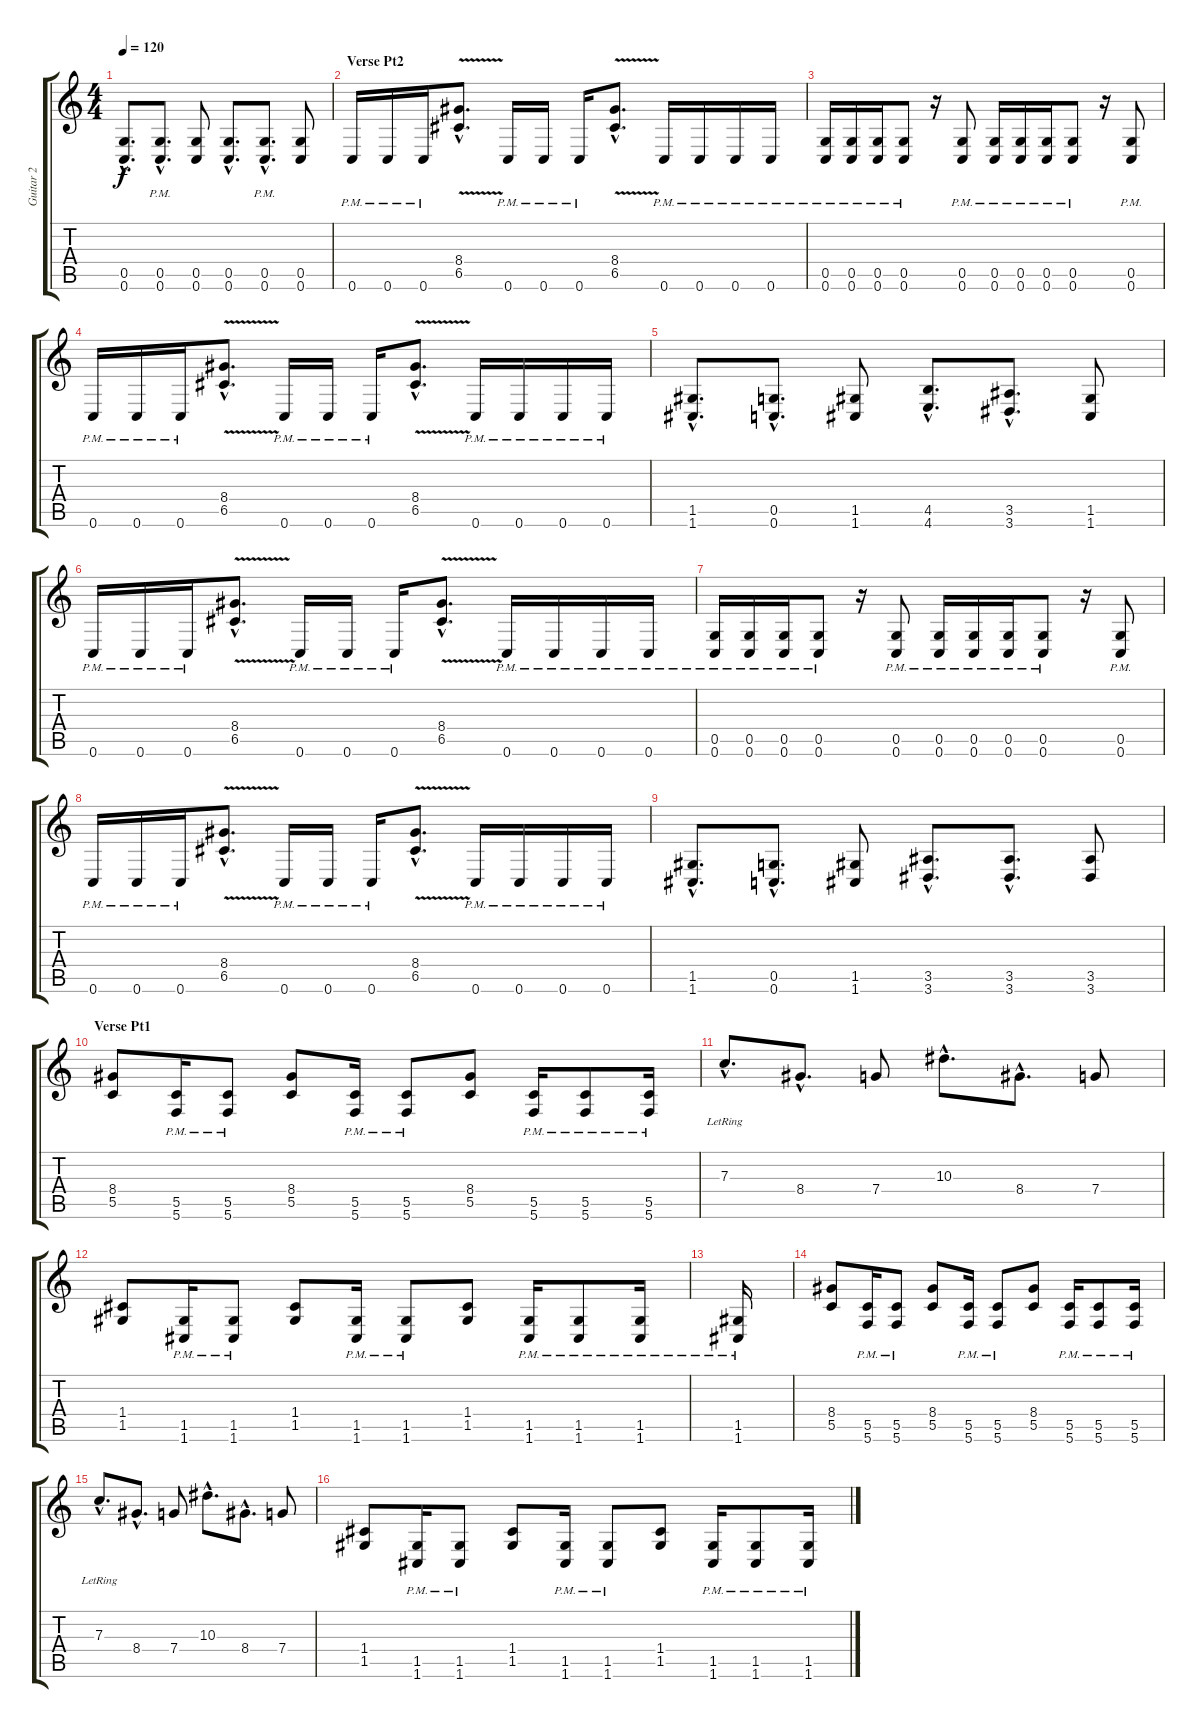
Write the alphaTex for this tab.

\track ("Guitar 2" "Guitar 2") {instrument distortionguitar}
\staff {score tabs}
\tuning (D4 A3 F3 C3 G2 C2) {hide}
\ts (4 4)
\tempo 120
\clef g2
\ks c
(0.5{hac} 0.6{hac}).8{d dy f} (0.5{hac pm} 0.6{hac pm}).8{d} (0.5 0.6).8 (0.5{hac} 0.6{hac}).8{d} (0.5{hac pm} 0.6{hac pm}).8{d} (0.5 0.6).8 |
\section ("" "Verse Pt2")
0.6{pm}.16 0.6{pm}.16 0.6{pm}.16 (8.4{v hac} 6.5{v hac}).8{d} 0.6{pm}.16 0.6{pm}.16 0.6{pm}.16 (8.4{v hac} 6.5{v hac}).8{d} 0.6{pm}.16 0.6{pm}.16 0.6{pm}.16 0.6{pm}.16 |
(0.5{pm} 0.6{pm}).16 (0.5{pm} 0.6{pm}).16 (0.5{pm} 0.6{pm}).16 (0.5{pm} 0.6{pm}).8 r.16 (0.5{pm} 0.6{pm}).8 (0.5{pm} 0.6{pm}).16 (0.5{pm} 0.6{pm}).16 (0.5{pm} 0.6{pm}).16 (0.5{pm} 0.6{pm}).8 r.16 (0.5{pm} 0.6{pm}).8 |
0.6{pm}.16 0.6{pm}.16 0.6{pm}.16 (8.4{v hac} 6.5{v hac}).8{d} 0.6{pm}.16 0.6{pm}.16 0.6{pm}.16 (8.4{v hac} 6.5{v hac}).8{d} 0.6{pm}.16 0.6{pm}.16 0.6{pm}.16 0.6{pm}.16 |
(1.5{hac} 1.6{hac}).8{d} (0.5{hac} 0.6{hac}).8{d} (1.5 1.6).8 (4.5{hac} 4.6{hac}).8{d} (3.5{hac} 3.6{hac}).8{d} (1.5 1.6).8 |
0.6{pm}.16 0.6{pm}.16 0.6{pm}.16 (8.4{v hac} 6.5{v hac}).8{d} 0.6{pm}.16 0.6{pm}.16 0.6{pm}.16 (8.4{v hac} 6.5{v hac}).8{d} 0.6{pm}.16 0.6{pm}.16 0.6{pm}.16 0.6{pm}.16 |
(0.5{pm} 0.6{pm}).16 (0.5{pm} 0.6{pm}).16 (0.5{pm} 0.6{pm}).16 (0.5{pm} 0.6{pm}).8 r.16 (0.5{pm} 0.6{pm}).8 (0.5{pm} 0.6{pm}).16 (0.5{pm} 0.6{pm}).16 (0.5{pm} 0.6{pm}).16 (0.5{pm} 0.6{pm}).8 r.16 (0.5{pm} 0.6{pm}).8 |
0.6{pm}.16 0.6{pm}.16 0.6{pm}.16 (8.4{v hac} 6.5{v hac}).8{d} 0.6{pm}.16 0.6{pm}.16 0.6{pm}.16 (8.4{v hac} 6.5{v hac}).8{d} 0.6{pm}.16 0.6{pm}.16 0.6{pm}.16 0.6{pm}.16 |
(1.5{hac} 1.6{hac}).8{d} (0.5{hac} 0.6{hac}).8{d} (1.5 1.6).8 (3.5{hac} 3.6{hac}).8{d} (3.5{hac} 3.6{hac}).8{d} (3.5 3.6).8 |
\section ("" "Verse Pt1")
(8.4 5.5).8 (5.5{pm} 5.6{pm}).16 (5.5{pm} 5.6{pm}).8 (8.4 5.5).8 (5.5{pm} 5.6{pm}).16 (5.5{pm} 5.6{pm}).8 (8.4 5.5).8 (5.5{pm} 5.6{pm}).16 (5.5{pm} 5.6{pm}).8 (5.5{pm} 5.6{pm}).16 |
7.3{hac lr}.8{d} 8.4{hac}.8{d} 7.4.8 10.3{hac}.8{d} 8.4{hac}.8{d} 7.4.8 |
(1.4 1.5).8 (1.5{pm} 1.6{pm}).16 (1.5{pm} 1.6{pm}).8 (1.4 1.5).8 (1.5{pm} 1.6{pm}).16 (1.5{pm} 1.6{pm}).8 (1.4 1.5).8 (1.5{pm} 1.6{pm}).16 (1.5{pm} 1.6{pm}).8 (1.5{pm} 1.6{pm}).16 |
(1.5{pm} 1.6{pm}).16 |
(8.4 5.5).8 (5.5{pm} 5.6{pm}).16 (5.5{pm} 5.6{pm}).8 (8.4 5.5).8 (5.5{pm} 5.6{pm}).16 (5.5{pm} 5.6{pm}).8 (8.4 5.5).8 (5.5{pm} 5.6{pm}).16 (5.5{pm} 5.6{pm}).8 (5.5{pm} 5.6{pm}).16 |
7.3{hac lr}.8{d} 8.4{hac}.8{d} 7.4.8 10.3{hac}.8{d} 8.4{hac}.8{d} 7.4.8 |
(1.4 1.5).8 (1.5{pm} 1.6{pm}).16 (1.5{pm} 1.6{pm}).8 (1.4 1.5).8 (1.5{pm} 1.6{pm}).16 (1.5{pm} 1.6{pm}).8 (1.4 1.5).8 (1.5{pm} 1.6{pm}).16 (1.5{pm} 1.6{pm}).8 (1.5{pm} 1.6{pm}).16
